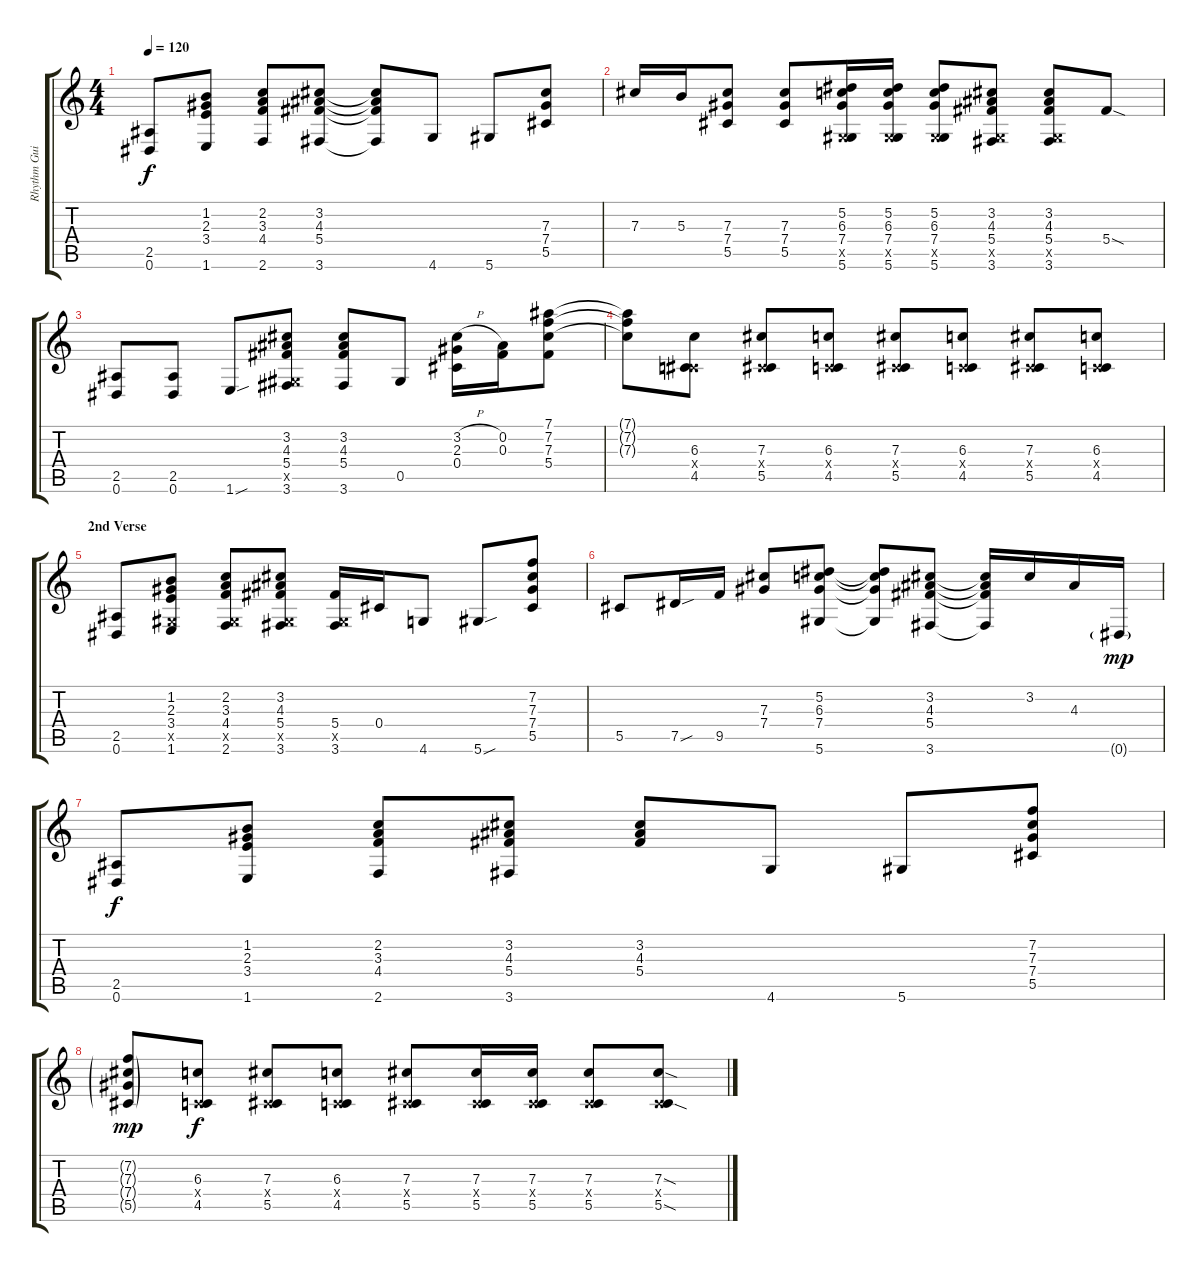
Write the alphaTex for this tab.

\track ("Rhythm Guitar" "Rhythm Gui") {instrument overdrivenguitar}
\staff {score tabs}
\tuning (Eb4 Bb3 Gb3 Db3 Ab2 Eb2) {hide}
\ts (4 4)
\tempo 120
\clef g2
\ks c
(2.5 0.6).8{dy f} (1.2 2.3 3.4 1.6).8 (2.2 3.3 4.4 2.6).8 (3.2 4.3 5.4 3.6).8 (3.2{t} 4.3{t} 5.4{t} 3.6{t}).8 4.6.8 5.6.8 (7.3 7.4 5.5).8 |
7.3.16 5.3.16 (7.3 7.4 5.5).8 (7.3 7.4 5.5).8 (5.2 6.3 7.4 0.5{x} 5.6).16 (5.2 6.3 7.4 0.5{x} 5.6).16 (5.2 6.3 7.4 0.5{x} 5.6).8 (3.2 4.3 5.4 0.5{x} 3.6).8 (3.2 4.3 5.4 0.5{x} 3.6).8 5.4{sod}.8 |
(2.5 0.6).8 (2.5 0.6).8 1.6{sou}.8 (3.2 4.3 5.4 0.5{x} 3.6).8 (3.2 4.3 5.4 3.6).8 0.5.8 (3.2{h} 2.3 0.4).16 (0.2 0.3).16 (7.1 7.2 7.3 5.4).8 |
(7.1{t} 7.2{t} 7.3{t}).8 (6.3 0.4{x} 4.5).8 (7.3 0.4{x} 5.5).8 (6.3 0.4{x} 4.5).8 (7.3 0.4{x} 5.5).8 (6.3 0.4{x} 4.5).8 (7.3 0.4{x} 5.5).8 (6.3 0.4{x} 4.5).8 |
\section ("" "2nd Verse")
(2.5 0.6).8 (1.2 2.3 3.4 0.5{x} 1.6).8 (2.2 3.3 4.4 0.5{x} 2.6).8 (3.2 4.3 5.4 0.5{x} 3.6).8 (5.4 0.5{x} 3.6).16 0.4.16 4.6.8 5.6{sou}.8 (7.2 7.3 7.4 5.5).8 |
5.5.8 7.5{sou}.16 9.5.16 (7.3 7.4).8 (5.2 6.3 7.4 5.6).8 (5.2{t} 6.3{t} 7.4{t} 5.6{t}).8 (3.2 4.3 5.4 3.6).8 (3.2{t} 4.3{t} 5.4{t} 3.6{t}).16 3.2.16 4.3.16 0.6{g}.16{dy mp} |
(2.5 0.6).8{dy f} (1.2 2.3 3.4 1.6).8 (2.2 3.3 4.4 2.6).8 (3.2 4.3 5.4 3.6).8 (3.2 4.3 5.4).8 4.6.8 5.6.8 (7.2 7.3 7.4 5.5).8 |
(7.2{g} 7.3{g} 7.4{g} 5.5{g}).8{dy mp} (6.3 0.4{x} 4.5).8{dy f} (7.3 0.4{x} 5.5).8 (6.3 0.4{x} 4.5).8 (7.3 0.4{x} 5.5).8 (7.3 0.4{x} 5.5).16 (7.3 0.4{x} 5.5).16 (7.3 0.4{x} 5.5).8 (7.3{sod} 0.4{x} 5.5{sod}).8
